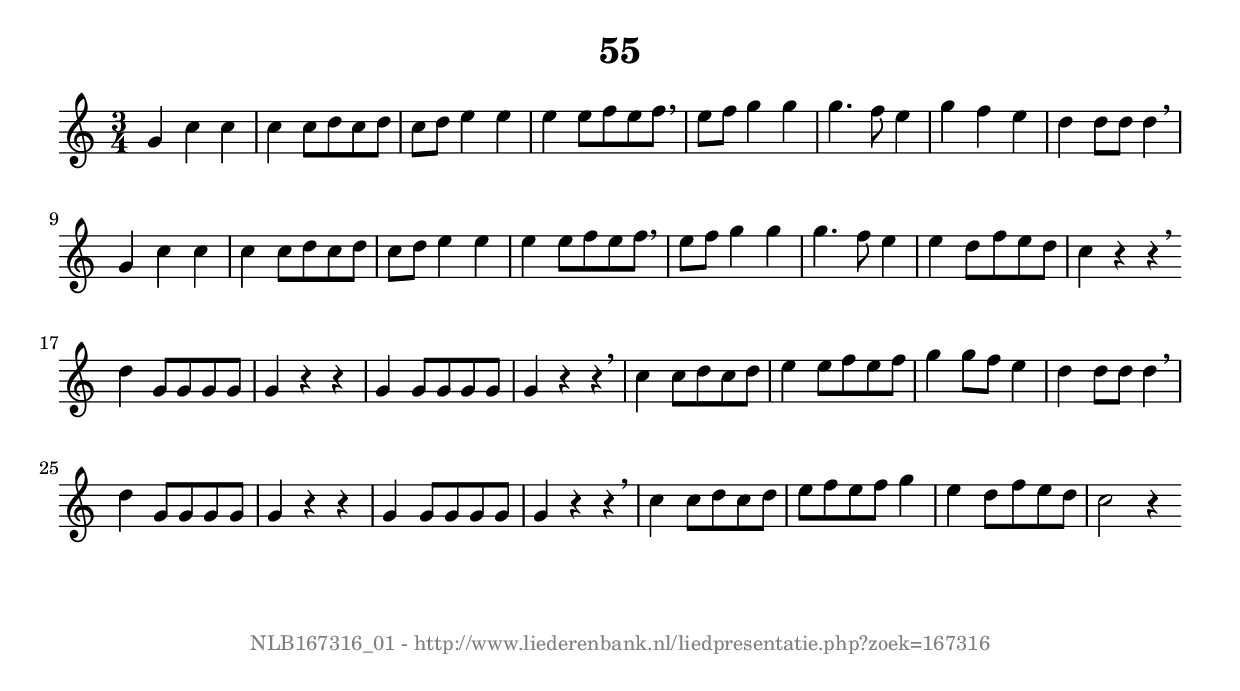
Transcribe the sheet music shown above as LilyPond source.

%
% produced by wce2krn 1.64 (7 June 2014)
%
\version"2.16"
#(append! paper-alist '(("long" . (cons (* 210 mm) (* 2000 mm)))))
#(set-default-paper-size "long")
sb = {\breathe}
mBreak = {\breathe }
bBreak = {\breathe }
x = {\once\override NoteHead #'style = #'cross }
gl=\glissando
itime={\override Staff.TimeSignature #'stencil = ##f }
ficta = {\once\set suggestAccidentals = ##t}
fine = {\once\override Score.RehearsalMark #'self-alignment-X = #1 \mark \markup {\italic{Fine}}}
dc = {\once\override Score.RehearsalMark #'self-alignment-X = #1 \mark \markup {\italic{D.C.}}}
dcf = {\once\override Score.RehearsalMark #'self-alignment-X = #1 \mark \markup {\italic{D.C. al Fine}}}
dcc = {\once\override Score.RehearsalMark #'self-alignment-X = #1 \mark \markup {\italic{D.C. al Coda}}}
ds = {\once\override Score.RehearsalMark #'self-alignment-X = #1 \mark \markup {\italic{D.S.}}}
dsf = {\once\override Score.RehearsalMark #'self-alignment-X = #1 \mark \markup {\italic{D.S. al Fine}}}
dsc = {\once\override Score.RehearsalMark #'self-alignment-X = #1 \mark \markup {\italic{D.S. al Coda}}}
pv = {\set Score.repeatCommands = #'((volta "1"))}
sv = {\set Score.repeatCommands = #'((volta "2"))}
tv = {\set Score.repeatCommands = #'((volta "3"))}
qv = {\set Score.repeatCommands = #'((volta "4"))}
xv = {\set Score.repeatCommands = #'((volta #f))}
\header{ tagline = ""
title = "55"
}
\score {{
\key c \major
\relative g'
{
\set melismaBusyProperties = #'()
\time 3/4
\tempo 4=120
\override Score.MetronomeMark #'transparent = ##t
\override Score.RehearsalMark #'break-visibility = #(vector #t #t #f)
g4 c c c c8 d c d c d e4 e e e8 f e f \sb e f g4 g g4. f8 e4 g f e d d8 d d4 \mBreak \bar "|"
g,4 c c c c8 d c d c d e4 e e e8 f e f \sb e f g4 g g4. f8 e4 e d8 f e d c4 r4 r4 \bar":|:" \bBreak
d4 g,8 g g g g4 r4 r4 g g8 g g g g4 r4 r4 \sb c4 c8 d c d e4 e8 f e f g4 g8 f e4 d d8 d d4 \mBreak \bar "|"
d4 g,8 g g g g4 r4 r4 g g8 g g g g4 r4 r4 \sb c4 c8 d c d e f e f g4 e d8 f e d c2 r4 \bar":|"
 }}
 \midi { }
 \layout {
            indent = 0.0\cm
}
}
\markup { \vspace #0 } \markup { \with-color #grey \fill-line { \center-column { \smaller "NLB167316_01 - http://www.liederenbank.nl/liedpresentatie.php?zoek=167316" } } }
